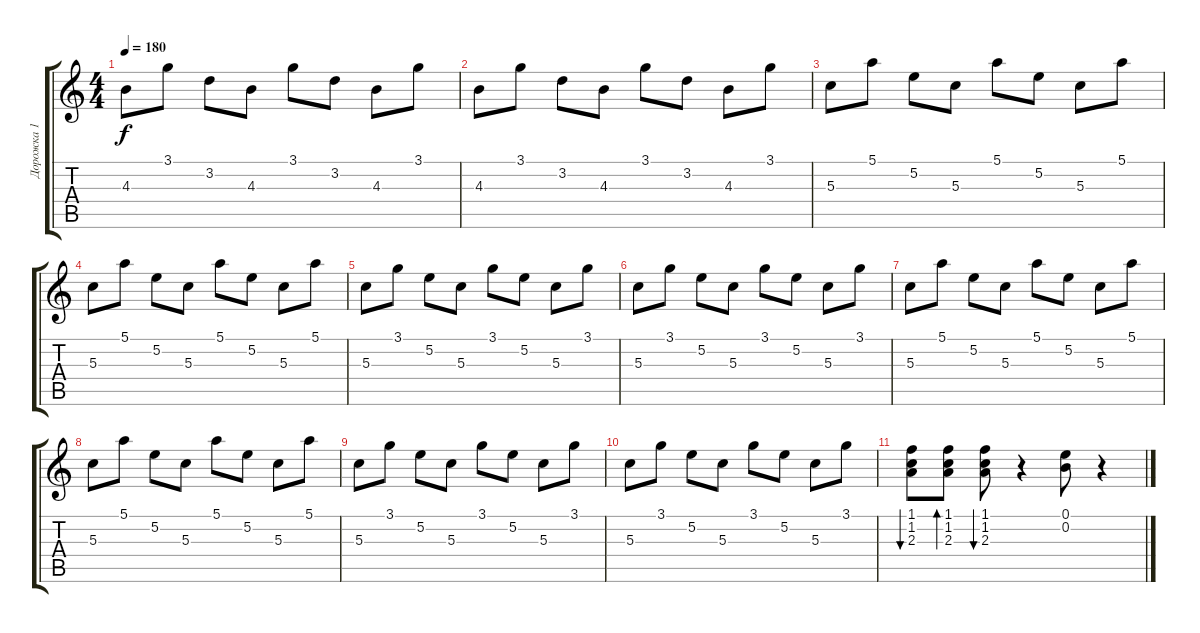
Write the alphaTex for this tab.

\track ("Дорожка 1" "Дорожка 1") {instrument electricguitarjazz}
\staff {score tabs}
\tuning (E4 B3 G3 D3 A2 E2) {hide}
\ts (4 4)
\tempo 180
\clef g2
\ks c
4.3.8{dy f} 3.1.8 3.2.8 4.3.8 3.1.8 3.2.8 4.3.8 3.1.8 |
4.3.8 3.1.8 3.2.8 4.3.8 3.1.8 3.2.8 4.3.8 3.1.8 |
5.3.8 5.1.8 5.2.8 5.3.8 5.1.8 5.2.8 5.3.8 5.1.8 |
5.3.8 5.1.8 5.2.8 5.3.8 5.1.8 5.2.8 5.3.8 5.1.8 |
5.3.8 3.1.8 5.2.8 5.3.8 3.1.8 5.2.8 5.3.8 3.1.8 |
5.3.8 3.1.8 5.2.8 5.3.8 3.1.8 5.2.8 5.3.8 3.1.8 |
5.3.8 5.1.8 5.2.8 5.3.8 5.1.8 5.2.8 5.3.8 5.1.8 |
5.3.8 5.1.8 5.2.8 5.3.8 5.1.8 5.2.8 5.3.8 5.1.8 |
5.3.8 3.1.8 5.2.8 5.3.8 3.1.8 5.2.8 5.3.8 3.1.8 |
5.3.8 3.1.8 5.2.8 5.3.8 3.1.8 5.2.8 5.3.8 3.1.8 |
(1.1 1.2 2.3).8{bu 60} (1.1 1.2 2.3).8{bd 60} (1.1 1.2 2.3).8{bu 60} r.4 (0.1 0.2).8 r.4
